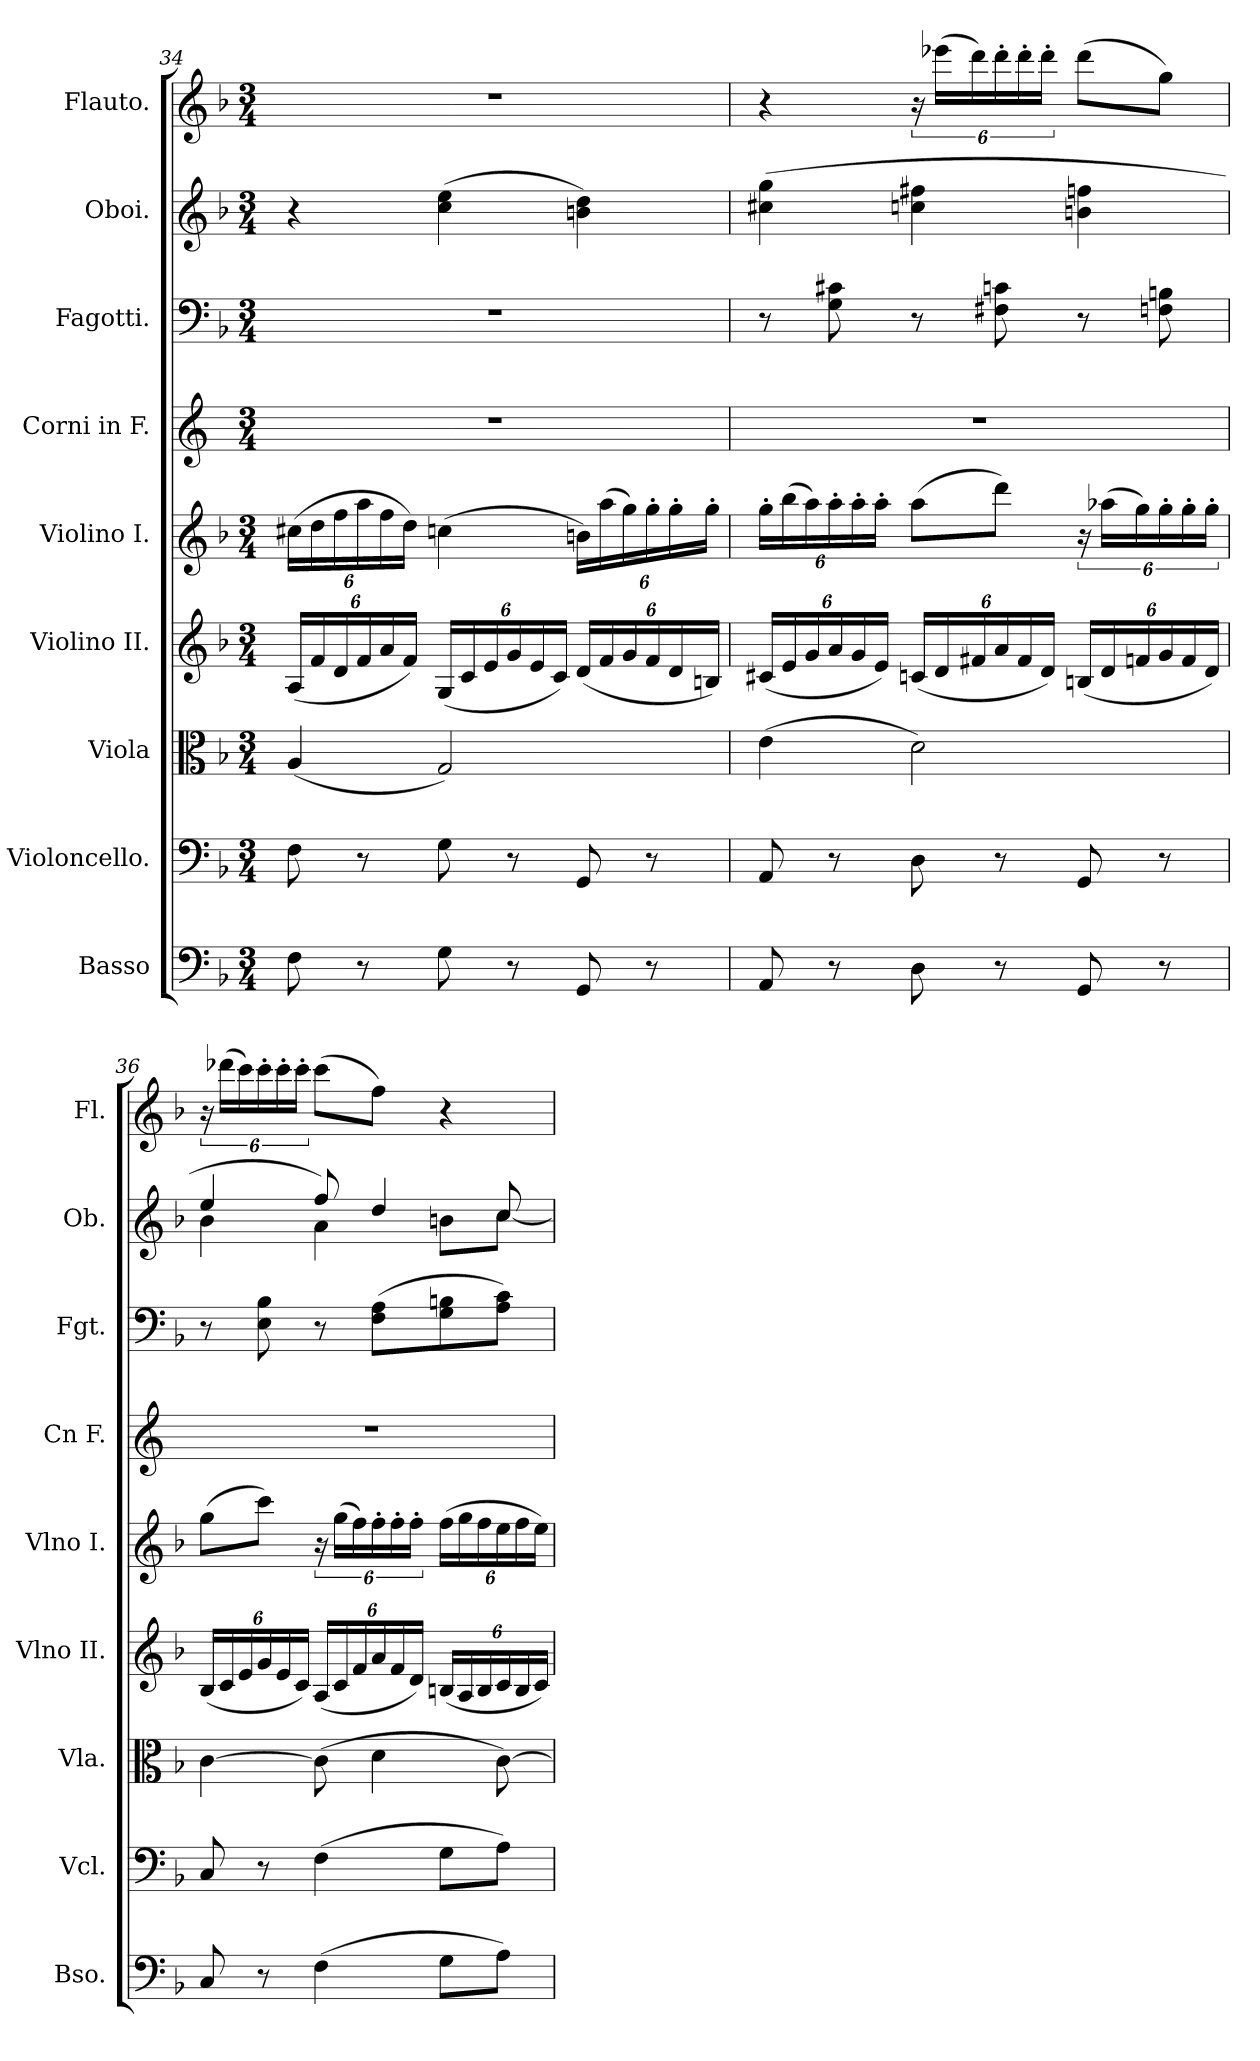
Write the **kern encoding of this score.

**kern	**kern	**kern	**kern	**kern	**kern	**kern	**kern	**kern
*part9	*part8	*part7	*part6	*part5	*part4	*part3	*part2	*part1
*staff9	*staff8	*staff7	*staff6	*staff5	*staff4	*staff3	*staff2	*staff1
*I"Basso	*I"Violoncello.	*I"Viola	*I"Violino II.	*I"Violino I.	*I"Corni in F.	*I"Fagotti.	*I"Oboi.	*I"Flauto.
*I'Bso.	*I'Vcl.	*I'Vla.	*I'Vlno II.	*I'Vlno I.	*I'Cn F.	*I'Fgt.	*I'Ob.	*I'Fl.
*clefF4	*clefF4	*clefC3	*clefG2	*clefG2	*clefG2	*clefF4	*clefG2	*clefG2
*ITrd7c12	*	*	*	*	*ITrd4c7	*	*	*
*k[b-]	*k[b-]	*k[b-]	*k[b-]	*k[b-]	*k[b-]	*k[b-]	*k[b-]	*k[b-]
*M3/4	*M3/4	*M3/4	*M3/4	*M3/4	*M3/4	*M3/4	*M3/4	*M3/4
*	*	*	*Xbrackettup	*Xbrackettup	*	*	*	*
=34	=34	=34	=34	=34	=34	=34	=34	=34
8FF\	8F\	(<4A/	(<24A/LL	(>24cc#X\LL	2.r	2.r	4r	2.r
.	.	.	24f/	24dd\	.	.	.	.
.	.	.	24d/	24ff\	.	.	.	.
8r	8r	.	24f/	24aa\	.	.	.	.
.	.	.	24a/	24ff\	.	.	.	.
.	.	.	24f/JJ)	24dd\JJ)	.	.	.	.
8GG\	8G\	2G/)	(<24G/LL	(>4ccn\	.	.	(>4cc\ 4ee\	.
.	.	.	24c/	.	.	.	.	.
.	.	.	24e/	.	.	.	.	.
8r	8r	.	24g/	.	.	.	.	.
.	.	.	24e/	.	.	.	.	.
.	.	.	24c/JJ)	.	.	.	.	.
8GGG/	8GG/	.	(<24d/LL	24bn\LL)	.	.	4bn\ 4dd\)	.
.	.	.	24f/	(>24aa\	.	.	.	.
.	.	.	24g/	24gg\)	.	.	.	.
8r	8r	.	24f/	24gg'\	.	.	.	.
.	.	.	24d/	24gg'\	.	.	.	.
.	.	.	24Bn/JJ)	24gg'\JJ	.	.	.	.
!!LO:PB:g=z
=35	=35	=35	=35	=35	=35	=35	=35	=35
8AAA/	8AA/	(>4e\	(<24c#X/LL	24gg'\LL	2.r	8r	(>4cc#X\ 4gg\	4r
.	.	.	24e/	(>24bb-\	.	.	.	.
.	.	.	24g/	24aa\)	.	.	.	.
8r	8r	.	24a/	24aa'\	.	8G\ 8c#X\	.	.
.	.	.	24g/	24aa'\	.	.	.	.
.	.	.	24e/JJ)	24aa'\JJ	.	.	.	.
8DD\	8D\	2d\)	(<24cn/LL	(>8aa\L	.	8r	4ccn\ 4ff#X\	24r
.	.	.	24d/	.	.	.	.	(>24eee-X\LL
.	.	.	24f#X/	.	.	.	.	24ddd\)
*	*	*	*	*	*	*	*	*Xbrackettup
8r	8r	.	24a/	8ddd\J)	.	8F#X\ 8cn\	.	24ddd'\
.	.	.	24f#/	.	.	.	.	24ddd'\
.	.	.	24d/JJ)	.	.	.	.	24ddd'\JJ
*	*	*	*	*brackettup	*	*	*	*
8GGG/	8GG/	.	(<24Bn/LL	24r	.	8r	4bn\ 4ffn\	(>8ddd\L
.	.	.	24d/	(>24aa-X\LL	.	.	.	.
.	.	.	24fn/	24gg\)	.	.	.	.
*	*	*	*	*Xbrackettup	*	*	*	*
8r	8r	.	24g/	24gg'\	.	8Fn\ 8Bn\	.	8gg\J)
.	.	.	24f/	24gg'\	.	.	.	.
.	.	.	24d/JJ)	24gg'\JJ	.	.	.	.
=36	=36	=36	=36	=36	=36	=36	=36	=36
*	*	*	*	*	*	*	*^	*
*	*	*	*	*	*	*	*	*	*brackettup
8CC/	8C/	[4c\	(<24B-/LL	(>8gg\L	2.r	8r	4ee/	4b-\	24r
.	.	.	24c/	.	.	.	.	.	(>24ddd-X\LL
.	.	.	24e/	.	.	.	.	.	24ccc\)
*	*	*	*	*	*	*	*	*	*Xbrackettup
8r	8r	.	24g/	8ccc\J)	.	8E\ 8B-\	.	.	24ccc'\
.	.	.	24e/	.	.	.	.	.	24ccc'\
.	.	.	24c/JJ)	.	.	.	.	.	24ccc'\JJ
*	*	*	*	*brackettup	*	*	*	*	*
(>4FF\	(>4F\	(>8c\]	(<24A/LL	24r	.	8r	8ff/)	4a\	(>8ccc\L
.	.	.	24c/	(>24gg\LL	.	.	.	.	.
.	.	.	24f/	24ff\)	.	.	.	.	.
*	*	*	*	*Xbrackettup	*	*	*	*	*
.	.	4d\	24a/	24ff'\	.	(>8F\ 8A\L	4dd/	.	8ff\J)
.	.	.	24f/	24ff'\	.	.	.	.	.
.	.	.	24d/JJ)	24ff'\JJ	.	.	.	.	.
8GG\L	8G\L	.	(<24Bn/LL	(>24ff\LL	.	8G\ 8Bn\	.	8bn\L	4r
.	.	.	24A/	24gg\	.	.	.	.	.
.	.	.	24B/	24ff\	.	.	.	.	.
8AA\J)	8A\J)	[8c\)	24c/	24ee\	.	8A\ 8c\J)	8cc/	[8cc\J	.
.	.	.	24B/	24ff\	.	.	.	.	.
.	.	.	24c/JJ)	24ee\JJ)	.	.	.	.	.
*	*	*	*	*	*	*	*v	*v	*
=	=	=	=	=	=	=	=	=
*-	*-	*-	*-	*-	*-	*-	*-	*-
